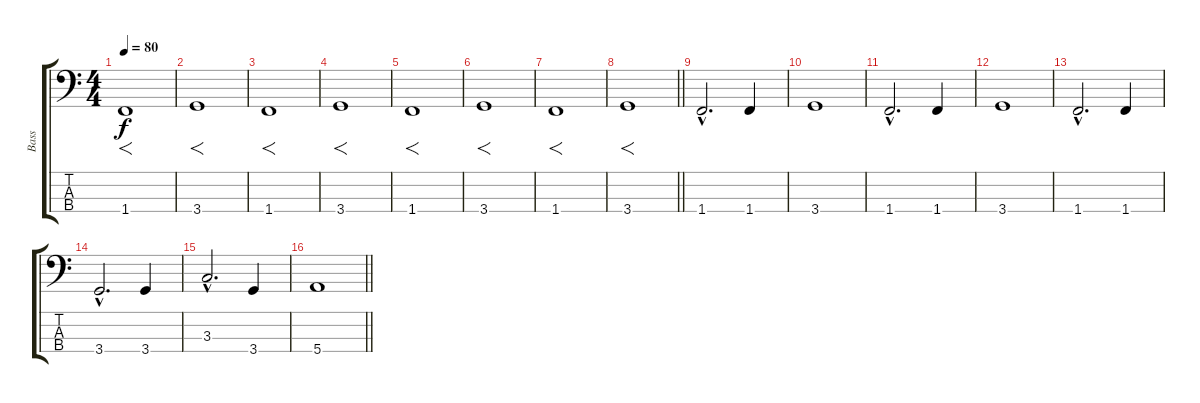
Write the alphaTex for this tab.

\track ("Bass" "Bass") {instrument electricbasspick}
\staff {score tabs}
\tuning (G2 D2 A1 E1) {hide}
\ts (4 4)
\tempo 80
\clef f4
\ks c
1.4.1{f dy f instrument electricbasspick} |
3.4.1{f} |
1.4.1{f} |
3.4.1{f} |
1.4.1{f} |
3.4.1{f} |
1.4.1{f} |
\barLineRight lightlight
3.4.1{f} |
1.4{hac}.2{d} 1.4.4 |
3.4.1 |
1.4{hac}.2{d} 1.4.4 |
3.4.1 |
1.4{hac}.2{d} 1.4.4 |
3.4{hac}.2{d} 3.4.4 |
3.3{hac}.2{d} 3.4.4 |
\barLineRight lightlight
5.4.1
